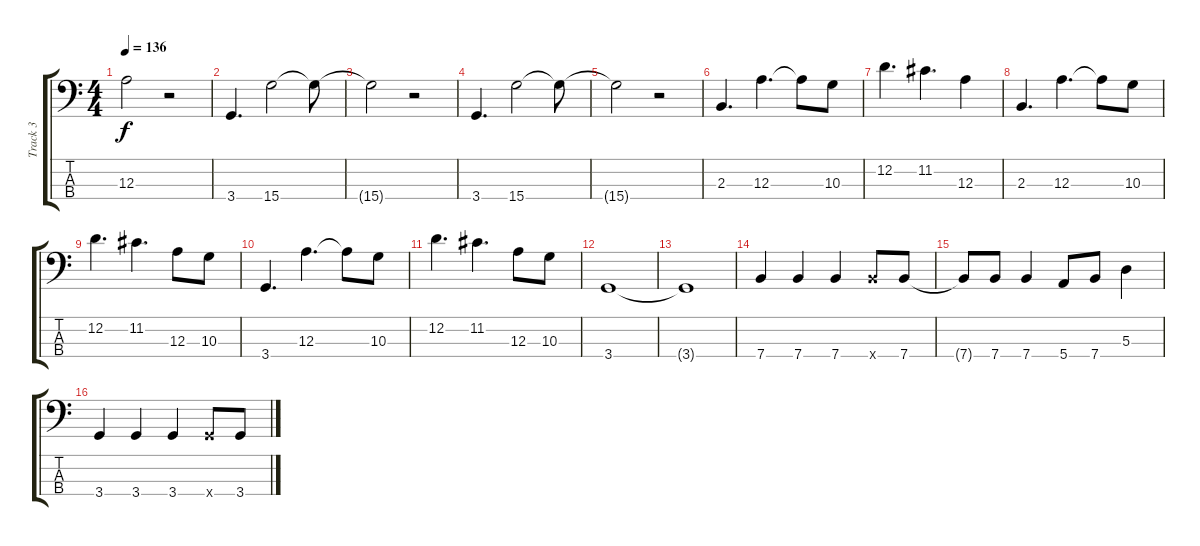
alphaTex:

\track ("Track 3" "Track 3") {instrument electricbasspick}
\staff {score tabs}
\tuning (G2 D2 A1 E1) {hide}
\ts (4 4)
\tempo 136
\clef f4
\ks c
12.3{t}.2{dy f} r.2 |
3.4.4{d} 15.4.2 15.4{t}.8 |
15.4{t}.2 r.2 |
3.4.4{d} 15.4.2 15.4{t}.8 |
15.4{t}.2 r.2 |
2.3.4{d} 12.3.4{d} 12.3{t}.8 10.3.8 |
12.2.4{d} 11.2.4{d} 12.3.4 |
2.3.4{d} 12.3.4{d} 12.3{t}.8 10.3.8 |
12.2.4{d} 11.2.4{d} 12.3.8 10.3.8 |
3.4.4{d} 12.3.4{d} 12.3{t}.8 10.3.8 |
12.2.4{d} 11.2.4{d} 12.3.8 10.3.8 |
3.4.1 |
3.4{t}.1 |
7.4.4 7.4.4 7.4.4 7.4{x}.8 7.4.8 |
7.4{t}.8 7.4.8 7.4.4 5.4.8 7.4.8 5.3.4 |
3.4.4 3.4.4 3.4.4 3.4{x}.8 3.4.8
